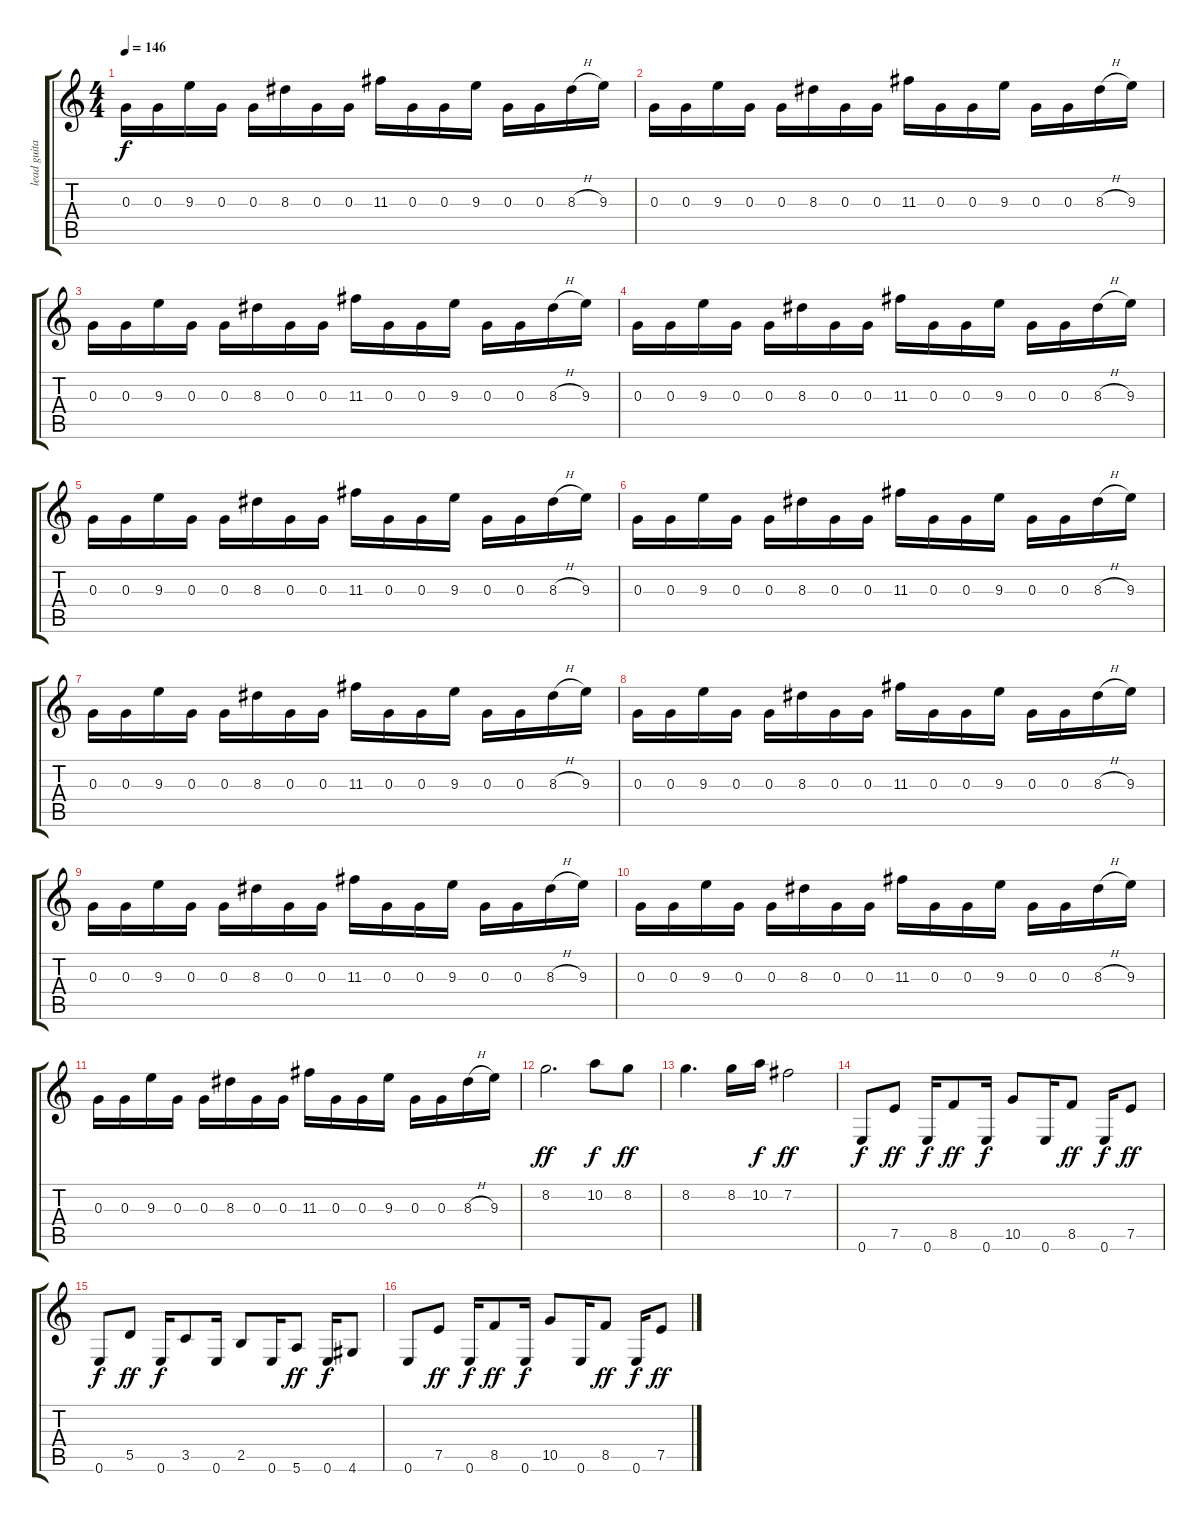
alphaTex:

\track ("lead guitar" "lead guita") {instrument distortionguitar}
\staff {score tabs}
\tuning (E4 B3 G3 D3 A2 E2) {hide}
\ts (4 4)
\tempo 146
\clef g2
\ks c
0.3.16{dy f} 0.3.16 9.3.16 0.3.16 0.3.16 8.3.16 0.3.16 0.3.16 11.3.16 0.3.16 0.3.16 9.3.16 0.3.16 0.3.16 8.3{h}.16 9.3.16 |
0.3.16 0.3.16 9.3.16 0.3.16 0.3.16 8.3.16 0.3.16 0.3.16 11.3.16 0.3.16 0.3.16 9.3.16 0.3.16 0.3.16 8.3{h}.16 9.3.16 |
0.3.16 0.3.16 9.3.16 0.3.16 0.3.16 8.3.16 0.3.16 0.3.16 11.3.16 0.3.16 0.3.16 9.3.16 0.3.16 0.3.16 8.3{h}.16 9.3.16 |
0.3.16 0.3.16 9.3.16 0.3.16 0.3.16 8.3.16 0.3.16 0.3.16 11.3.16 0.3.16 0.3.16 9.3.16 0.3.16 0.3.16 8.3{h}.16 9.3.16 |
0.3.16 0.3.16 9.3.16 0.3.16 0.3.16 8.3.16 0.3.16 0.3.16 11.3.16 0.3.16 0.3.16 9.3.16 0.3.16 0.3.16 8.3{h}.16 9.3.16 |
0.3.16 0.3.16 9.3.16 0.3.16 0.3.16 8.3.16 0.3.16 0.3.16 11.3.16 0.3.16 0.3.16 9.3.16 0.3.16 0.3.16 8.3{h}.16 9.3.16 |
0.3.16 0.3.16 9.3.16 0.3.16 0.3.16 8.3.16 0.3.16 0.3.16 11.3.16 0.3.16 0.3.16 9.3.16 0.3.16 0.3.16 8.3{h}.16 9.3.16 |
0.3.16 0.3.16 9.3.16 0.3.16 0.3.16 8.3.16 0.3.16 0.3.16 11.3.16 0.3.16 0.3.16 9.3.16 0.3.16 0.3.16 8.3{h}.16 9.3.16 |
0.3.16 0.3.16 9.3.16 0.3.16 0.3.16 8.3.16 0.3.16 0.3.16 11.3.16 0.3.16 0.3.16 9.3.16 0.3.16 0.3.16 8.3{h}.16 9.3.16 |
0.3.16 0.3.16 9.3.16 0.3.16 0.3.16 8.3.16 0.3.16 0.3.16 11.3.16 0.3.16 0.3.16 9.3.16 0.3.16 0.3.16 8.3{h}.16 9.3.16 |
0.3.16 0.3.16 9.3.16 0.3.16 0.3.16 8.3.16 0.3.16 0.3.16 11.3.16 0.3.16 0.3.16 9.3.16 0.3.16 0.3.16 8.3{h}.16 9.3.16 |
8.2.2{d dy ff} 10.2.8{dy f} 8.2.8{dy ff} |
8.2.4{d} 8.2.16 10.2.16{dy f} 7.2.2{dy ff} |
0.6.8{dy f} 7.5.8{dy ff} 0.6.16{dy f} 8.5.8{dy ff} 0.6.16{dy f} 10.5.8 0.6.16 8.5.8{dy ff} 0.6.16{dy f} 7.5.8{dy ff} |
0.6.8{dy f} 5.5.8{dy ff} 0.6.16{dy f} 3.5.8 0.6.16 2.5.8 0.6.16 5.6.8{dy ff} 0.6.16{dy f} 4.6.8 |
0.6.8 7.5.8{dy ff} 0.6.16{dy f} 8.5.8{dy ff} 0.6.16{dy f} 10.5.8 0.6.16 8.5.8{dy ff} 0.6.16{dy f} 7.5.8{dy ff}
